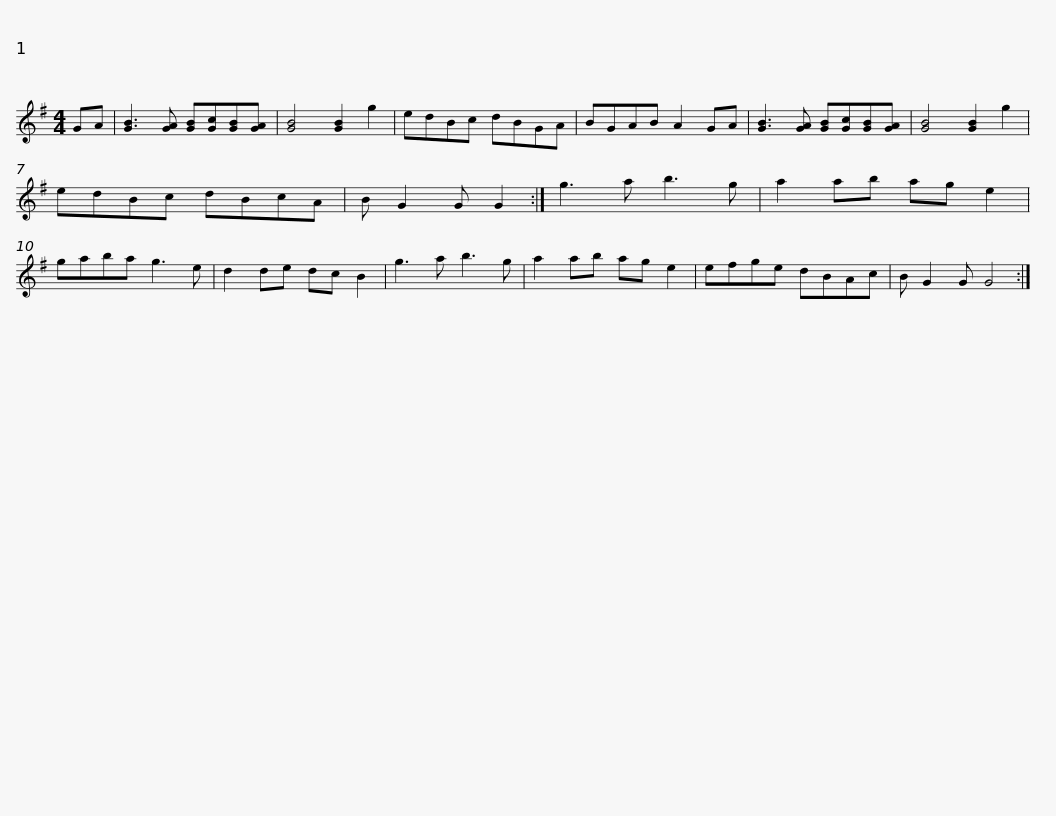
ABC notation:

X:1
L:1/8
M:4/4
I:linebreak $
K:G
V:1 treble
V:1
 GA | [GB]3 [GA] [GB][Gc][GB][GA] | [GB]4 [GB]2 g2 | edBc dBGA | BGAB A2 GA | %5
 [GB]3 [GA] [GB][Gc][GB][GA] | [GB]4 [GB]2 g2 |$ edBc dBcA | B G2 G G2 :| g3 a b3 g | %10
 a2 ab ag e2 | gaba g3 e | d2 de dc B2 |$ g3 a b3 g | a2 ab ag e2 | %15
 efge dBAc | B G2 G G4 :| %17
